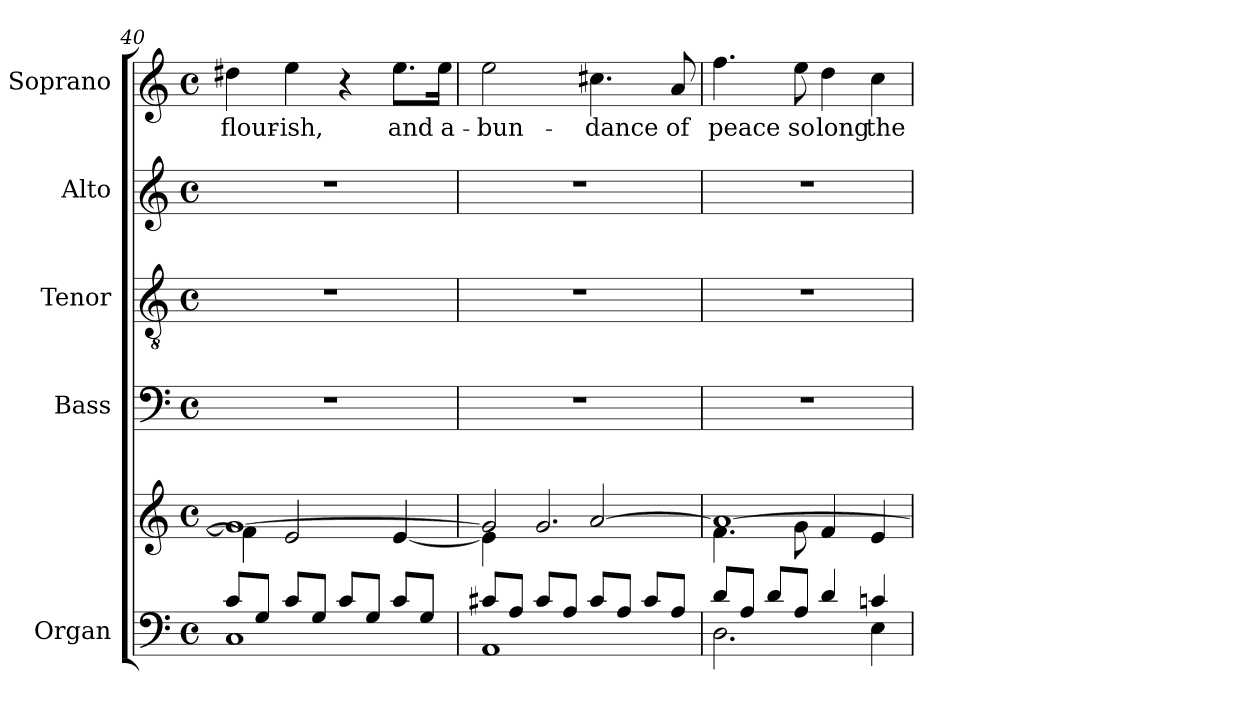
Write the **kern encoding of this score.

**kern	**kern	**kern	**kern	**kern	**kern	**text
*part5	*part5	*part4	*part3	*part2	*part1	*part1
*staff6	*staff5	*staff4	*staff3	*staff2	*staff1	*staff1
*I"Organ	*	*I"Bass	*I"Tenor	*I"Alto	*I"Soprano	*
*I'Org.	*	*I'B.	*I'T.	*I'A.	*I'S.	*
*clefF4	*clefG2	*clefF4	*clefGv2	*clefG2	*clefG2	*
*	*	*	*ITrd7c12	*	*	*
*k[]	*k[]	*k[]	*k[]	*k[]	*k[]	*
*C:	*C:	*C:	*C:	*C:	*C:	*
*M4/4	*M4/4	*M4/4	*M4/4	*M4/4	*M4/4	*
*met(c)	*met(c)	*met(c)	*met(c)	*met(c)	*met(c)	*
=40	=40	=40	=40	=40	=40	=40
*^	*^	*	*	*	*	*
!	!	!	!	!	!	!	!	!LO:LY:b:color=#000000
8ci/L	1Ci	1gi_	4fi\]	1r	1r	1r	4dd#Xi\	flour-
8Gi/J	.	.	.	.	.	.	.	.
!	!	!	!	!	!	!	!	!LO:LY:b:color=#000000
8ci/L	.	.	2ei/	.	.	.	4eei\	-ish,
8Gi/J	.	.	.	.	.	.	.	.
8ci/L	.	.	.	.	.	.	4r	.
8Gi/J	.	.	.	.	.	.	.	.
!	!	!	!	!	!	!	!	!LO:LY:b:color=#000000
8ci/L	.	.	[4ei/	.	.	.	8.eei\L	and
8Gi/J	.	.	.	.	.	.	.	.
!	!	!	!	!	!	!	!	!LO:LY:b:color=#000000
.	.	.	.	.	.	.	16eei\Jk	a-
!!LO:LB:g=z
=41	=41	=41	=41	=41	=41	=41	=41	=41
!	!	!	!	!	!	!	!	!LO:LY:b:color=#000000
8c#Xi/L	1AAi	2gi/]	4ei\]	1r	1r	1r	2eei\	-bun-
8Ai/J	.	.	.	.	.	.	.	.
8c#i/L	.	.	2.gi/	.	.	.	.	.
8Ai/J	.	.	.	.	.	.	.	.
!	!	!	!	!	!	!	!	!LO:LY:b:color=#000000
8c#i/L	.	[2ai/	.	.	.	.	4.cc#Xi\	-dance
8Ai/J	.	.	.	.	.	.	.	.
8c#i/L	.	.	.	.	.	.	.	.
!	!	!	!	!	!	!	!	!LO:LY:b:color=#000000
8Ai/J	.	.	.	.	.	.	8ai/	of
=42	=42	=42	=42	=42	=42	=42	=42	=42
!	!	!	!	!	!	!	!	!LO:LY:b:color=#000000
8di/L	2.Di\	1ai_	4.fi\	1r	1r	1r	4.ffi\	peace
8Ai/J	.	.	.	.	.	.	.	.
8di/L	.	.	.	.	.	.	.	.
!	!	!	!	!	!	!	!	!LO:LY:b:color=#000000
8Ai/J	.	.	8gi\	.	.	.	8eei\	so
!	!	!	!	!	!	!	!	!LO:LY:b:color=#000000
4di/	.	.	4fi/	.	.	.	4ddi\	long
!	!	!	!	!	!	!	!	!LO:LY:b:color=#000000
4cni/	4Ei\	.	4ei/	.	.	.	4cci\	the
*v	*v	*	*	*	*	*	*	*
*	*v	*v	*	*	*	*	*
=	=	=	=	=	=	=
*-	*-	*-	*-	*-	*-	*-
